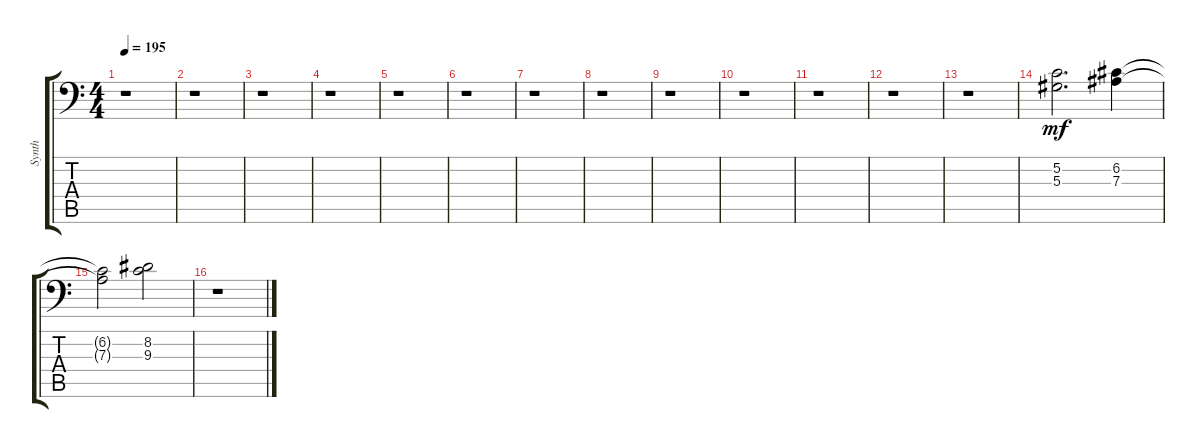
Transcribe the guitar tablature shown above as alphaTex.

\track ("Synth" "Synth") {instrument pad4choir}
\staff {score tabs}
\tuning (C4 G3 Eb3 Bb2 F2 Bb1) {hide}
\ts (4 4)
\tempo 195
\clef f4
\ks c
r.1{dy ff} |
r.1 |
r.1 |
r.1 |
r.1 |
r.1 |
r.1 |
r.1 |
r.1 |
r.1 |
r.1 |
r.1 |
r.1 |
(5.2 5.3).2{d dy mf} (6.2 7.3).4 |
(6.2{t} 7.3{t}).2 (8.2 9.3).2 |
r.1
